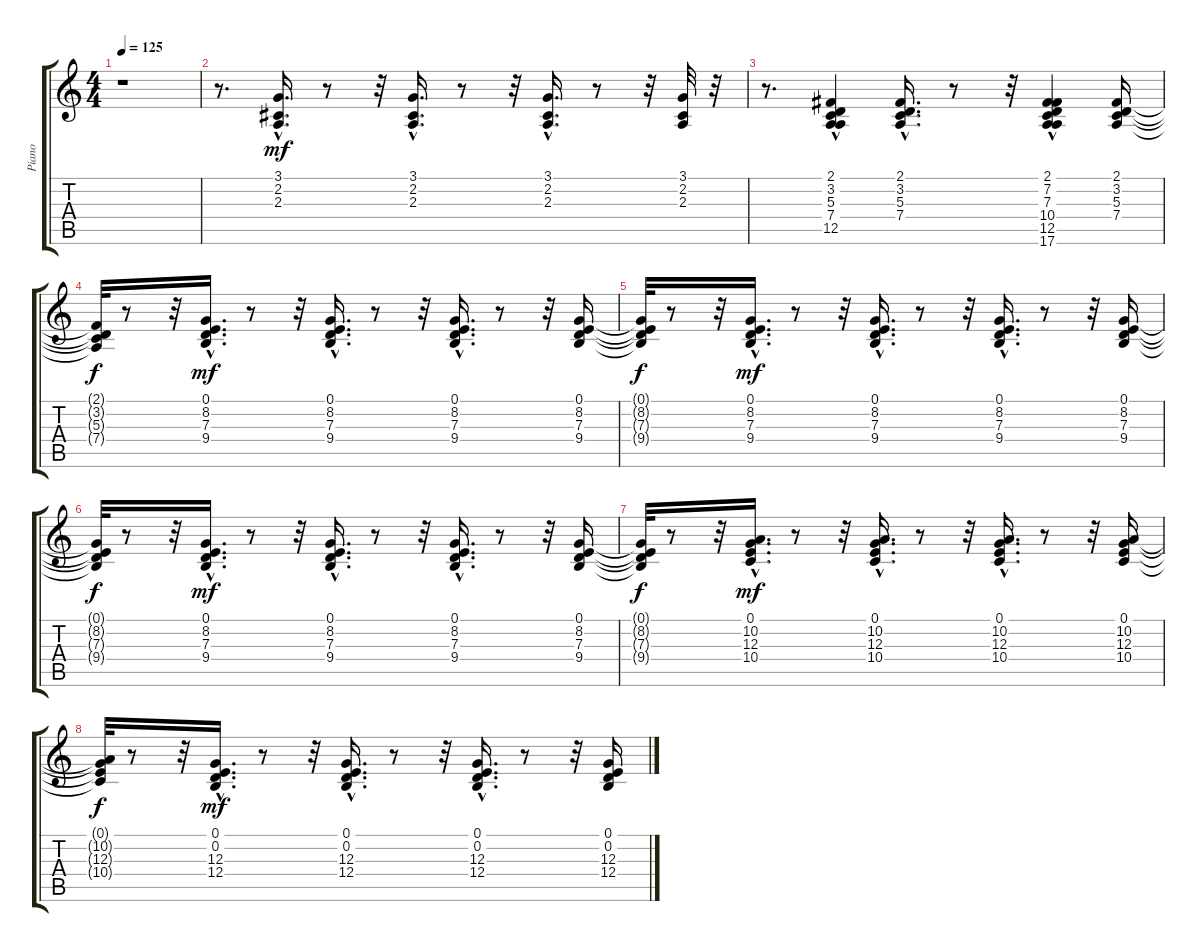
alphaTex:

\track ("Piano" "Piano") {instrument acousticgrandpiano}
\staff {score tabs}
\tuning (E4 B3 G3 D3 A2 E2) {hide}
\ts (4 4)
\tempo 125
\clef g2
\ks c
r.1{dy mf instrument acousticgrandpiano} |
r.8{d} (3.1{hac} 2.2{hac} 2.3{hac}).16{d} r.8 r.32 (3.1{hac} 2.2{hac} 2.3{hac}).16{d} r.8 r.32 (3.1{hac} 2.2{hac} 2.3{hac}).16{d} r.8 r.32 (3.1 2.2 2.3).32 r.32 |
r.8{d} (2.1 3.2{hac} 5.3 7.4 12.5).4 (2.1{hac} 3.2{hac} 5.3{hac} 7.4{hac}).16{d} r.8 r.32 (2.1 7.2 7.3{hac} 10.4 12.5 17.6).4 (2.1 3.2 5.3 7.4).16 |
(2.1{t} 3.2{t} 5.3{t} 7.4{t}).32{dy f} r.8 r.32 (0.1{hac} 8.2{hac} 7.3{hac} 9.4{hac}).16{d dy mf} r.8 r.32 (0.1{hac} 8.2{hac} 7.3{hac} 9.4{hac}).16{d} r.8 r.32 (0.1{hac} 8.2{hac} 7.3{hac} 9.4{hac}).16{d} r.8 r.32 (0.1 8.2 7.3 9.4).16 |
(0.1{t} 8.2{t} 7.3{t} 9.4{t}).32{dy f} r.8 r.32 (0.1{hac} 8.2{hac} 7.3{hac} 9.4{hac}).16{d dy mf} r.8 r.32 (0.1{hac} 8.2{hac} 7.3{hac} 9.4{hac}).16{d} r.8 r.32 (0.1{hac} 8.2{hac} 7.3{hac} 9.4{hac}).16{d} r.8 r.32 (0.1 8.2 7.3 9.4).16 |
(0.1{t} 8.2{t} 7.3{t} 9.4{t}).32{dy f} r.8 r.32 (0.1{hac} 8.2{hac} 7.3{hac} 9.4{hac}).16{d dy mf} r.8 r.32 (0.1{hac} 8.2{hac} 7.3{hac} 9.4{hac}).16{d} r.8 r.32 (0.1{hac} 8.2{hac} 7.3{hac} 9.4{hac}).16{d} r.8 r.32 (0.1 8.2 7.3 9.4).16 |
(0.1{t} 8.2{t} 7.3{t} 9.4{t}).32{dy f} r.8 r.32 (0.1{hac} 10.2{hac} 12.3{hac} 10.4{hac}).16{d dy mf} r.8 r.32 (0.1{hac} 10.2{hac} 12.3{hac} 10.4{hac}).16{d} r.8 r.32 (0.1{hac} 10.2{hac} 12.3{hac} 10.4{hac}).16{d} r.8 r.32 (0.1 10.2 12.3 10.4).16 |
(0.1{t} 10.2{t} 12.3{t} 10.4{t}).32{dy f} r.8 r.32 (0.1{hac} 0.2{hac} 12.3{hac} 12.4{hac}).16{d dy mf} r.8 r.32 (0.1{hac} 0.2{hac} 12.3{hac} 12.4{hac}).16{d} r.8 r.32 (0.1{hac} 0.2{hac} 12.3{hac} 12.4{hac}).16{d} r.8 r.32 (0.1 0.2 12.3 12.4).16
